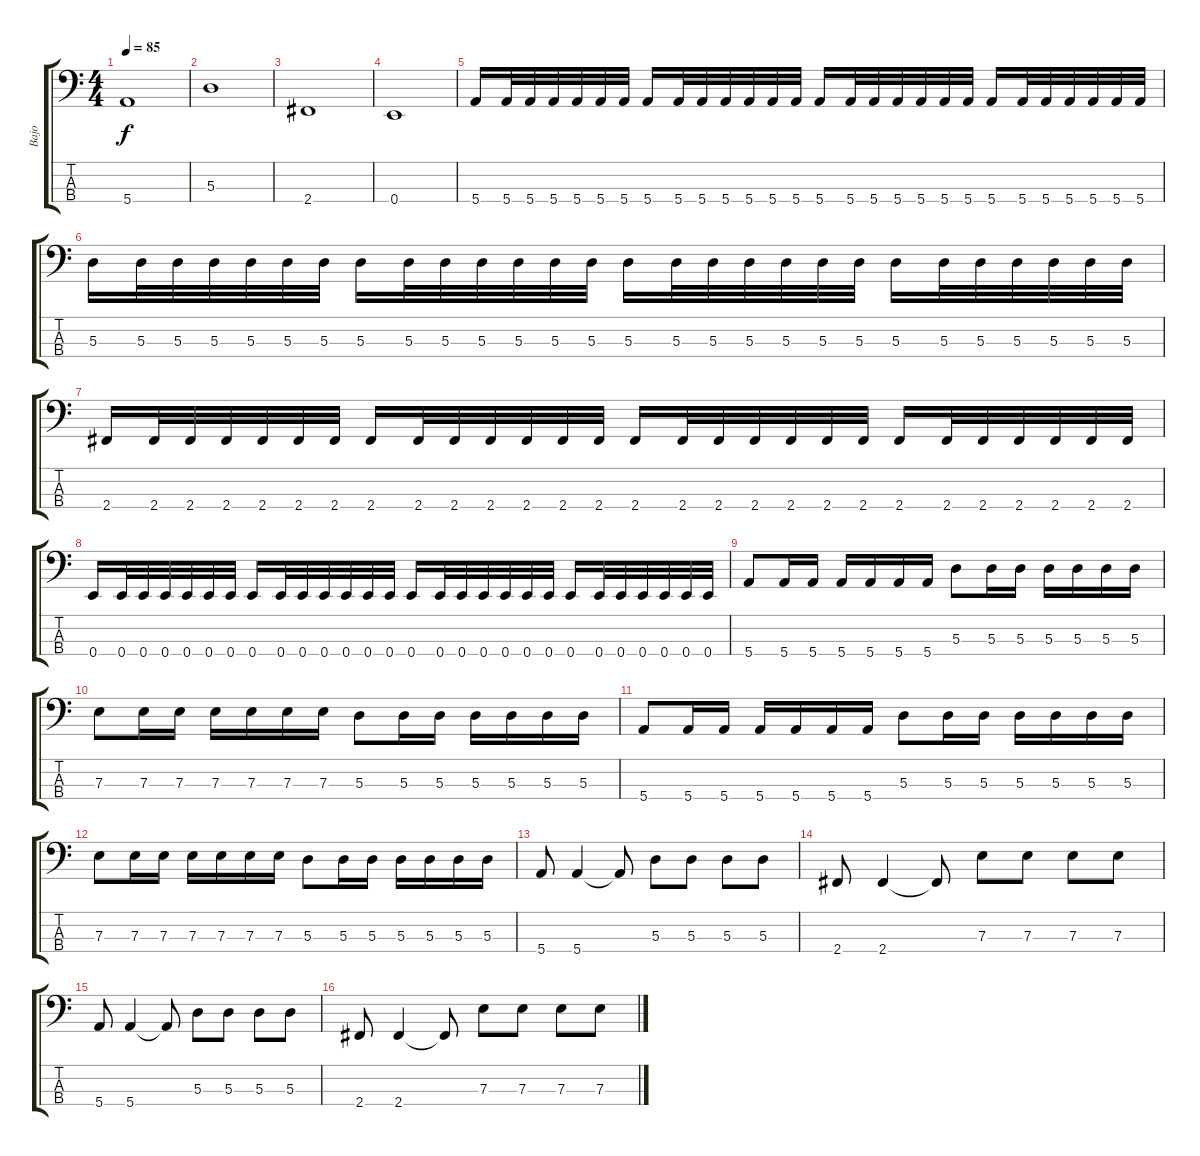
\track ("Bajo" "Bajo") {instrument electricbassfinger}
\staff {score tabs}
\tuning (G2 D2 A1 E1) {hide}
\ts (4 4)
\tempo 85
\clef f4
\ks c
5.4.1{dy f instrument electricbassfinger} |
5.3.1 |
2.4.1 |
0.4.1 |
5.4.16 5.4.32 5.4.32 5.4.32 5.4.32 5.4.32 5.4.32 5.4.16 5.4.32 5.4.32 5.4.32 5.4.32 5.4.32 5.4.32 5.4.16 5.4.32 5.4.32 5.4.32 5.4.32 5.4.32 5.4.32 5.4.16 5.4.32 5.4.32 5.4.32 5.4.32 5.4.32 5.4.32 |
5.3.16 5.3.32 5.3.32 5.3.32 5.3.32 5.3.32 5.3.32 5.3.16 5.3.32 5.3.32 5.3.32 5.3.32 5.3.32 5.3.32 5.3.16 5.3.32 5.3.32 5.3.32 5.3.32 5.3.32 5.3.32 5.3.16 5.3.32 5.3.32 5.3.32 5.3.32 5.3.32 5.3.32 |
2.4.16 2.4.32 2.4.32 2.4.32 2.4.32 2.4.32 2.4.32 2.4.16 2.4.32 2.4.32 2.4.32 2.4.32 2.4.32 2.4.32 2.4.16 2.4.32 2.4.32 2.4.32 2.4.32 2.4.32 2.4.32 2.4.16 2.4.32 2.4.32 2.4.32 2.4.32 2.4.32 2.4.32 |
0.4.16 0.4.32 0.4.32 0.4.32 0.4.32 0.4.32 0.4.32 0.4.16 0.4.32 0.4.32 0.4.32 0.4.32 0.4.32 0.4.32 0.4.16 0.4.32 0.4.32 0.4.32 0.4.32 0.4.32 0.4.32 0.4.16 0.4.32 0.4.32 0.4.32 0.4.32 0.4.32 0.4.32 |
5.4.8 5.4.16 5.4.16 5.4.16 5.4.16 5.4.16 5.4.16 5.3.8 5.3.16 5.3.16 5.3.16 5.3.16 5.3.16 5.3.16 |
7.3.8 7.3.16 7.3.16 7.3.16 7.3.16 7.3.16 7.3.16 5.3.8 5.3.16 5.3.16 5.3.16 5.3.16 5.3.16 5.3.16 |
5.4.8 5.4.16 5.4.16 5.4.16 5.4.16 5.4.16 5.4.16 5.3.8 5.3.16 5.3.16 5.3.16 5.3.16 5.3.16 5.3.16 |
7.3.8 7.3.16 7.3.16 7.3.16 7.3.16 7.3.16 7.3.16 5.3.8 5.3.16 5.3.16 5.3.16 5.3.16 5.3.16 5.3.16 |
5.4.8 5.4.4 5.4{t}.8 5.3.8 5.3.8 5.3.8 5.3.8 |
2.4.8 2.4.4 2.4{t}.8 7.3.8 7.3.8 7.3.8 7.3.8 |
5.4.8 5.4.4 5.4{t}.8 5.3.8 5.3.8 5.3.8 5.3.8 |
2.4.8 2.4.4 2.4{t}.8 7.3.8 7.3.8 7.3.8 7.3.8
